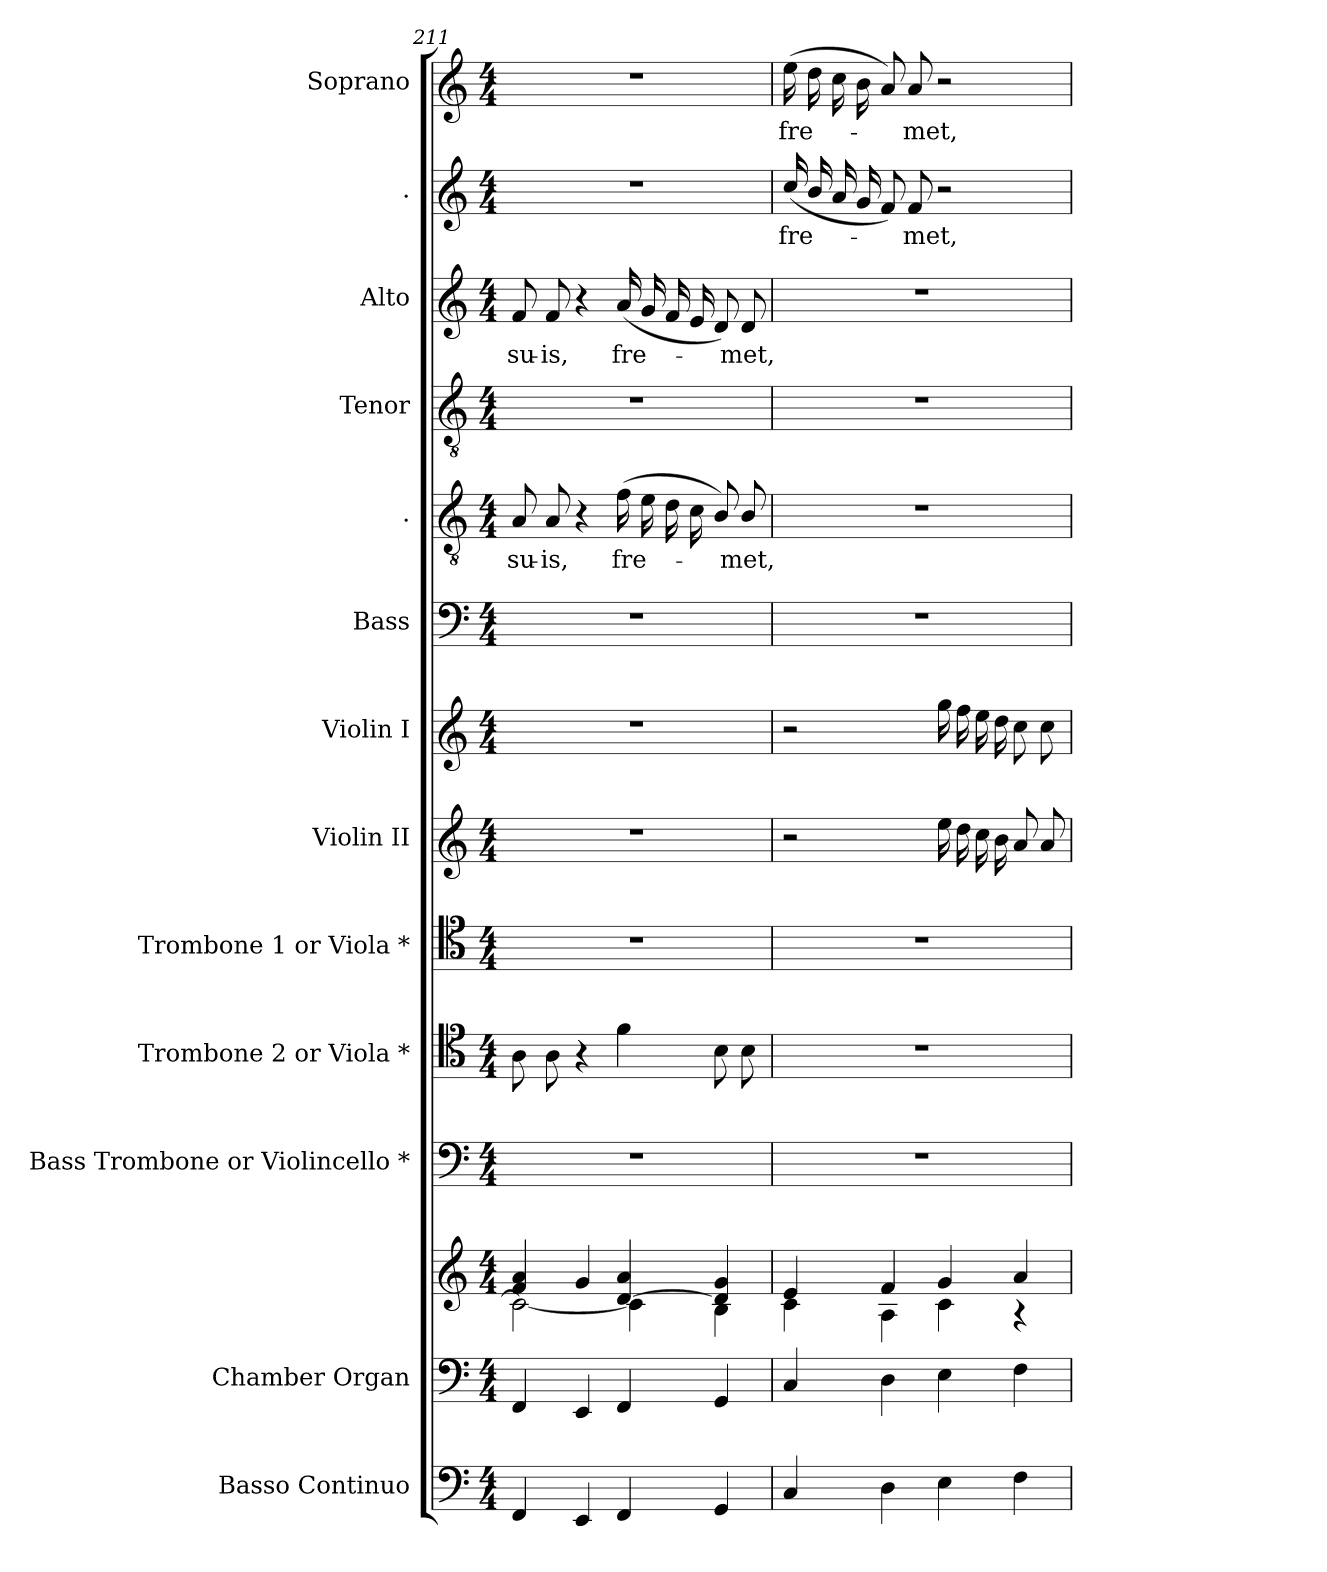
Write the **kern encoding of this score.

**kern	**kern	**kern	**kern	**kern	**kern	**kern	**kern	**kern	**kern	**text	**kern	**kern	**text	**kern	**text	**kern	**text
*part13	*part12	*part12	*part11	*part10	*part9	*part8	*part7	*part6	*part5	*part5	*part4	*part3	*part3	*part2	*part2	*part1	*part1
*staff14	*staff13	*staff12	*staff11	*staff10	*staff9	*staff8	*staff7	*staff6	*staff5	*staff5	*staff4	*staff3	*staff3	*staff2	*staff2	*staff1	*staff1
*I"Basso  Continuo	*I"Chamber  Organ	*	*I"Bass Trombone or Violincello *	*I"Trombone 2 or Viola *	*I"Trombone 1 or Viola *	*I"Violin II	*I"Violin I	*I"Bass	*I".	*	*I"Tenor	*I"Alto	*	*I".	*	*I"Soprano	*
*I'B Cont	*I'Org.	*	*I'B. Tbn.	*I'Tbn 2	*I'Tbn 1	*I'Vln. II	*I'Vln. I	*I'B.	*	*	*I'T,	*I'A.	*	*	*	*I'S.	*
*clefF4	*clefF4	*clefG2	*clefF4	*clefC4	*clefC4	*clefG2	*clefG2	*clefF4	*clefGv2	*	*clefGv2	*clefG2	*	*clefG2	*	*clefG2	*
*ITrd7c12	*	*	*	*	*	*	*	*	*ITrd7c12	*	*ITrd7c12	*	*	*	*	*	*
*k[]	*k[]	*k[]	*k[]	*k[]	*k[]	*k[]	*k[]	*k[]	*k[]	*	*k[]	*k[]	*	*k[]	*	*k[]	*
*C:	*C:	*C:	*C:	*C:	*C:	*C:	*C:	*C:	*C:	*	*C:	*C:	*	*C:	*	*C:	*
*M4/4	*M4/4	*M4/4	*M4/4	*M4/4	*M4/4	*M4/4	*M4/4	*M4/4	*M4/4	*	*M4/4	*M4/4	*	*M4/4	*	*M4/4	*
=211	=211	=211	=211	=211	=211	=211	=211	=211	=211	=211	=211	=211	=211	=211	=211	=211	=211
*	*	*^	*	*	*	*	*	*	*	*	*	*	*	*	*	*	*
!	!	!	!	!	!	!	!	!	!	!	!LO:LY:b:color=#000000	!	!	!	!	!	!	!
!	!	!	!	!	!	!	!	!	!	!	!	!	!	!LO:LY:b:color=#000000	!	!	!	!
4FFFi/	4FFi/	4fi/ 4ai	2ci\_	1r	8Ai\	1r	1r	1r	1r	8AAi/	su-	1r	8fi/	su-	1r	.	1r	.
!	!	!	!	!	!	!	!	!	!	!	!LO:LY:b:color=#000000	!	!	!	!	!	!	!
!	!	!	!	!	!	!	!	!	!	!	!	!	!	!LO:LY:b:color=#000000	!	!	!	!
.	.	.	.	.	8Ai\	.	.	.	.	8AAi/	-is,	.	8fi/	-is,	.	.	.	.
4EEEi/	4EEi/	4gi/	.	.	4r	.	.	.	.	4r	.	.	4r	.	.	.	.	.
!	!	!	!	!	!	!	!	!	!	!	!LO:LY:b:color=#000000	!	!	!	!	!	!	!
!	!	!	!	!	!	!	!	!	!	!	!	!	!	!LO:LY:b:color=#000000	!	!	!	!
4FFFi/	4FFi/	[4di/ 4ai	4ci\]	.	4fi\	.	.	.	.	(16Fi\	fre-	.	(16ai/	fre-	.	.	.	.
.	.	.	.	.	.	.	.	.	.	16Ei\	.	.	16gi/	.	.	.	.	.
.	.	.	.	.	.	.	.	.	.	16Di\	.	.	16fi/	.	.	.	.	.
.	.	.	.	.	.	.	.	.	.	16Ci\	.	.	16ei/	.	.	.	.	.
4GGGi/	4GGi/	4di/] 4gi	4Bi\	.	8Bi\	.	.	.	.	8BBi/)	.	.	8di/)	.	.	.	.	.
!	!	!	!	!	!	!	!	!	!	!	!LO:LY:b:color=#000000	!	!	!	!	!	!	!
!	!	!	!	!	!	!	!	!	!	!	!	!	!	!LO:LY:b:color=#000000	!	!	!	!
.	.	.	.	.	8Bi\	.	.	.	.	8BBi/	-met,	.	8di/	-met,	.	.	.	.
!!LO:PB:g=z
=212	=212	=212	=212	=212	=212	=212	=212	=212	=212	=212	=212	=212	=212	=212	=212	=212	=212	=212
!	!	!	!	!	!	!	!	!	!	!	!	!	!	!	!	!LO:LY:b:color=#000000	!	!
!	!	!	!	!	!	!	!	!	!	!	!	!	!	!	!	!	!	!LO:LY:b:color=#000000
4CCi/	4Ci/	4ei/	4ci\	1r	1r	1r	2r	2r	1r	1r	.	1r	1r	.	(16cci/	fre-	(16eei\	fre-
.	.	.	.	.	.	.	.	.	.	.	.	.	.	.	16bi/	.	16ddi\	.
.	.	.	.	.	.	.	.	.	.	.	.	.	.	.	16ai/	.	16cci\	.
.	.	.	.	.	.	.	.	.	.	.	.	.	.	.	16gi/	.	16bi\	.
4DDi\	4Di\	4fi/	4Ai\	.	.	.	.	.	.	.	.	.	.	.	8fi/)	.	8ai/)	.
!	!	!	!	!	!	!	!	!	!	!	!	!	!	!	!	!LO:LY:b:color=#000000	!	!
!	!	!	!	!	!	!	!	!	!	!	!	!	!	!	!	!	!	!LO:LY:b:color=#000000
.	.	.	.	.	.	.	.	.	.	.	.	.	.	.	8fi/	-met,	8ai/	-met,
4EEi\	4Ei\	4gi/	4ci\	.	.	.	16eei\	16ggi\	.	.	.	.	.	.	2r	.	2r	.
.	.	.	.	.	.	.	16ddi\	16ffi\	.	.	.	.	.	.	.	.	.	.
.	.	.	.	.	.	.	16cci\	16eei\	.	.	.	.	.	.	.	.	.	.
.	.	.	.	.	.	.	16bi\	16ddi\	.	.	.	.	.	.	.	.	.	.
4FFi\	4Fi\	4ai/	4r	.	.	.	8ai/	8cci\	.	.	.	.	.	.	.	.	.	.
.	.	.	.	.	.	.	8ai/	8cci\	.	.	.	.	.	.	.	.	.	.
*	*	*v	*v	*	*	*	*	*	*	*	*	*	*	*	*	*	*	*
=	=	=	=	=	=	=	=	=	=	=	=	=	=	=	=	=	=
*-	*-	*-	*-	*-	*-	*-	*-	*-	*-	*-	*-	*-	*-	*-	*-	*-	*-
